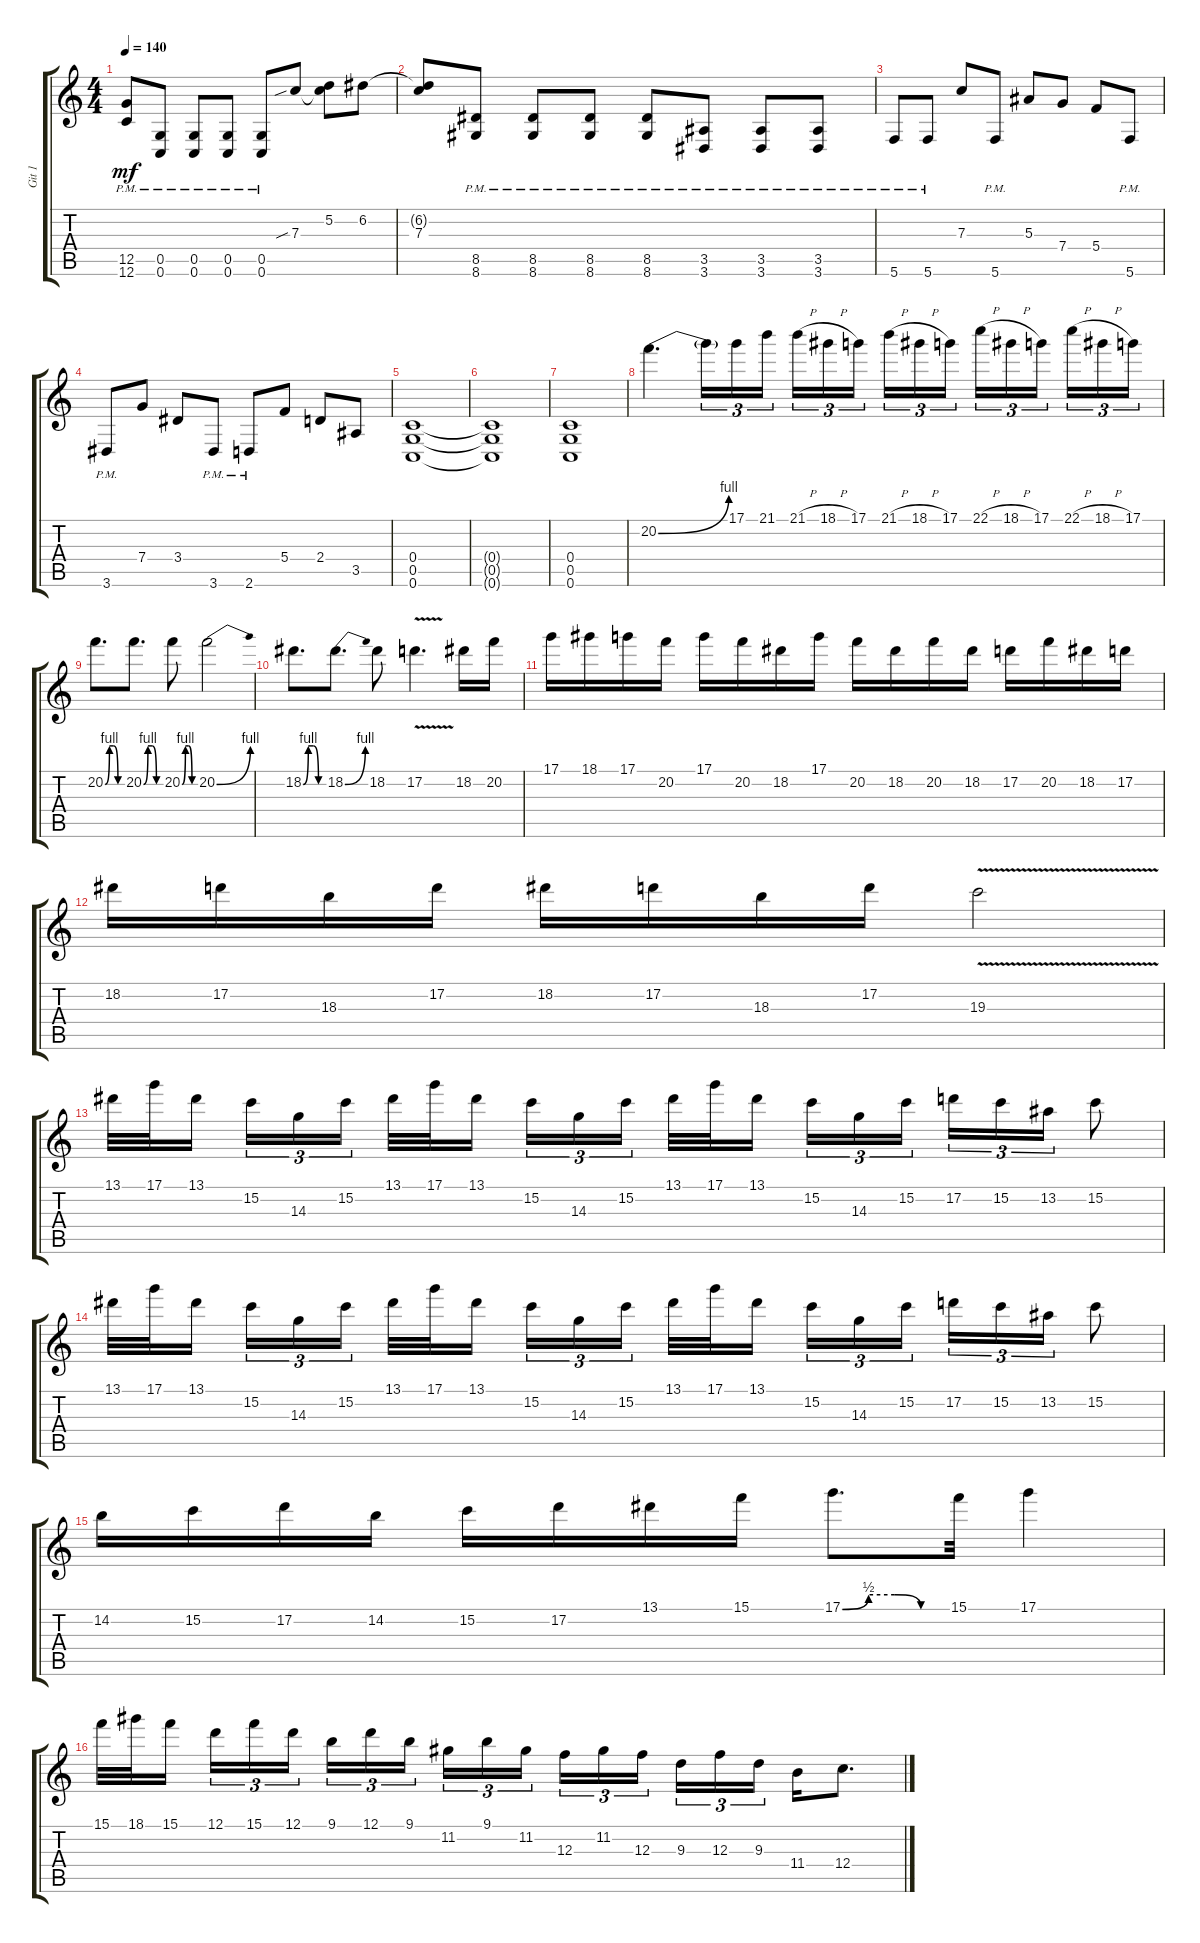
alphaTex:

\track ("Git 1" "Git 1") {instrument acousticguitarsteel}
\staff {score tabs}
\tuning (D4 A3 F3 C3 G2 C2) {hide}
\ts (4 4)
\tempo 140
\clef g2
\ks c
(12.5{pm} 12.6{pm}).8{dy mf} (0.5{pm} 0.6{pm}).8 (0.5{pm} 0.6{pm}).8 (0.5{pm} 0.6{pm}).8 (0.5{pm} 0.6{pm}).8 7.3{sib}.8 (5.2 7.3{t}).8 6.2.8 |
(6.2{t} 7.3).8 (8.5{pm} 8.6{pm}).8 (8.5{pm} 8.6{pm}).8 (8.5{pm} 8.6{pm}).8 (8.5{pm} 8.6{pm}).8 (3.5{pm} 3.6{pm}).8 (3.5{pm} 3.6{pm}).8 (3.5{pm} 3.6{pm}).8 |
5.6{pm}.8 5.6{pm}.8 7.3.8 5.6{pm}.8 5.3.8 7.4.8 5.4.8 5.6{pm}.8 |
3.6{pm}.8 7.4.8 3.4.8 3.6{pm}.8 2.6{pm}.8 5.4.8 2.4.8 3.5.8 |
(0.4 0.5 0.6).1 |
(0.4{t} 0.5{t} 0.6{t}).1 |
(0.4 0.5 0.6).1 |
20.2{be (bend 0 0 60 4)}.4{d} 20.2{t}.16{tu (3 2)} 17.1.16{tu (3 2)} 21.1.16{tu (3 2)} 21.1{h}.16{tu (3 2)} 18.1{h}.16{tu (3 2)} 17.1.16{tu (3 2)} 21.1{h}.16{tu (3 2)} 18.1{h}.16{tu (3 2)} 17.1.16{tu (3 2)} 22.1{h}.16{tu (3 2)} 18.1{h}.16{tu (3 2)} 17.1.16{tu (3 2)} 22.1{h}.16{tu (3 2)} 18.1{h}.16{tu (3 2)} 17.1.16{tu (3 2)} |
20.2{be (custom 0 0 15 4 30 4 45 0 60 0)}.8{d} 20.2{be (custom 0 0 15 4 30 4 45 0 60 0)}.8{d} 20.2{be (custom 0 0 15 4 30 4 45 0 60 0)}.8 20.2{be (bend 0 0 60 4)}.2 |
18.2{be (custom 0 0 15 4 30 4 45 0 60 0)}.8{d} 18.2{be (bend 0 0 60 4)}.8{d} 18.2.8 17.2{v}.4{d} 18.2.16 20.2.16 |
17.1.16 18.1.16 17.1.16 20.2.16 17.1.16 20.2.16 18.2.16 17.1.16 20.2.16 18.2.16 20.2.16 18.2.16 17.2.16 20.2.16 18.2.16 17.2.16 |
18.2.16 17.2.16 18.3.16 17.2.16 18.2.16 17.2.16 18.3.16 17.2.16 19.3{v}.2 |
13.1.32 17.1.32 13.1.16 15.2.16{tu (3 2)} 14.3.16{tu (3 2)} 15.2.16{tu (3 2)} 13.1.32 17.1.32 13.1.16 15.2.16{tu (3 2)} 14.3.16{tu (3 2)} 15.2.16{tu (3 2)} 13.1.32 17.1.32 13.1.16 15.2.16{tu (3 2)} 14.3.16{tu (3 2)} 15.2.16{tu (3 2)} 17.2.16{tu (3 2)} 15.2.16{tu (3 2)} 13.2.16{tu (3 2)} 15.2.8 |
13.1.32 17.1.32 13.1.16 15.2.16{tu (3 2)} 14.3.16{tu (3 2)} 15.2.16{tu (3 2)} 13.1.32 17.1.32 13.1.16 15.2.16{tu (3 2)} 14.3.16{tu (3 2)} 15.2.16{tu (3 2)} 13.1.32 17.1.32 13.1.16 15.2.16{tu (3 2)} 14.3.16{tu (3 2)} 15.2.16{tu (3 2)} 17.2.16{tu (3 2)} 15.2.16{tu (3 2)} 13.2.16{tu (3 2)} 15.2.8 |
14.2.16 15.2.16 17.2.16 14.2.16 15.2.16 17.2.16 13.1.16 15.1.16 17.1{be (custom 0 0 15 2 30 2 45 0 60 0)}.8{d} 15.1.32 17.1.4 |
15.1.32 18.1.32 15.1.16 12.1.16{tu (3 2)} 15.1.16{tu (3 2)} 12.1.16{tu (3 2)} 9.1.16{tu (3 2)} 12.1.16{tu (3 2)} 9.1.16{tu (3 2)} 11.2.16{tu (3 2)} 9.1.16{tu (3 2)} 11.2.16{tu (3 2)} 12.3.16{tu (3 2)} 11.2.16{tu (3 2)} 12.3.16{tu (3 2)} 9.3.16{tu (3 2)} 12.3.16{tu (3 2)} 9.3.16{tu (3 2)} 11.4.16 12.4.8{d}
